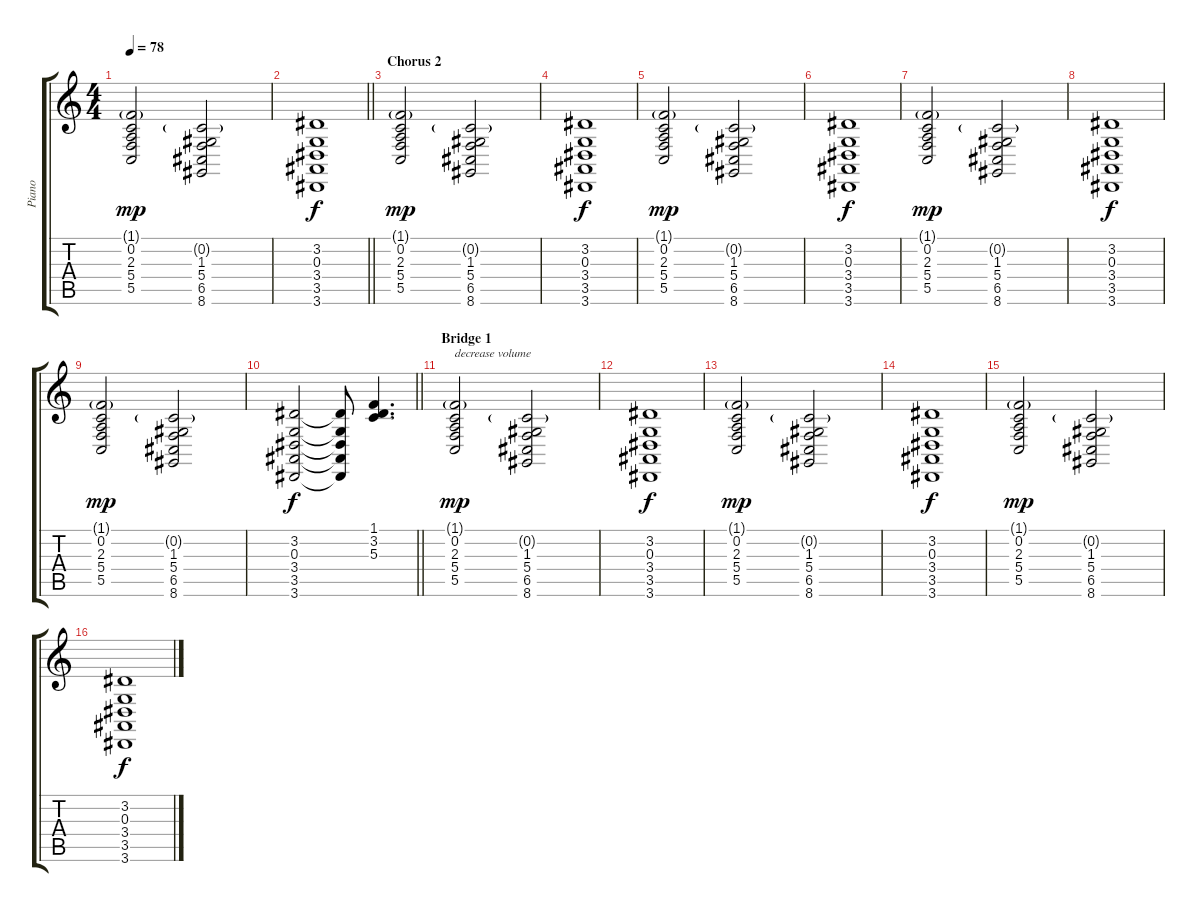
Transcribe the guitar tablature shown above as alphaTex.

\track ("Piano" "Piano") {instrument acousticgrandpiano}
\staff {score tabs}
\tuning (E4 C4 G3 C3 G2 C2) {hide}
\ts (4 4)
\tempo 78
\clef g2
\ks c
(1.1{g} 0.2 2.3 5.4 5.5).2{dy mp} (0.2{g} 1.3 5.4 6.5 8.6).2 |
\barLineRight lightlight
(3.2 0.3 3.4 3.5 3.6).1{dy f} |
\section ("" "Chorus 2")
(1.1{g} 0.2 2.3 5.4 5.5).2{dy mp} (0.2{g} 1.3 5.4 6.5 8.6).2 |
(3.2 0.3 3.4 3.5 3.6).1{dy f} |
(1.1{g} 0.2 2.3 5.4 5.5).2{dy mp} (0.2{g} 1.3 5.4 6.5 8.6).2 |
(3.2 0.3 3.4 3.5 3.6).1{dy f} |
(1.1{g} 0.2 2.3 5.4 5.5).2{dy mp} (0.2{g} 1.3 5.4 6.5 8.6).2 |
(3.2 0.3 3.4 3.5 3.6).1{dy f} |
(1.1{g} 0.2 2.3 5.4 5.5).2{dy mp} (0.2{g} 1.3 5.4 6.5 8.6).2 |
\barLineRight lightlight
(3.2 0.3 3.4 3.5 3.6).2{dy f} (3.2{t} 0.3{t} 3.4{t} 3.5{t} 3.6{t}).8 (1.1 3.2 5.3).4{d} |
\section ("" "Bridge 1")
(1.1{g} 0.2 2.3 5.4 5.5).2{txt "decrease volume" dy mp volume 8} (0.2{g} 1.3 5.4 6.5 8.6).2 |
(3.2 0.3 3.4 3.5 3.6).1{dy f} |
(1.1{g} 0.2 2.3 5.4 5.5).2{dy mp} (0.2{g} 1.3 5.4 6.5 8.6).2 |
(3.2 0.3 3.4 3.5 3.6).1{dy f} |
(1.1{g} 0.2 2.3 5.4 5.5).2{dy mp} (0.2{g} 1.3 5.4 6.5 8.6).2 |
(3.2 0.3 3.4 3.5 3.6).1{dy f}
